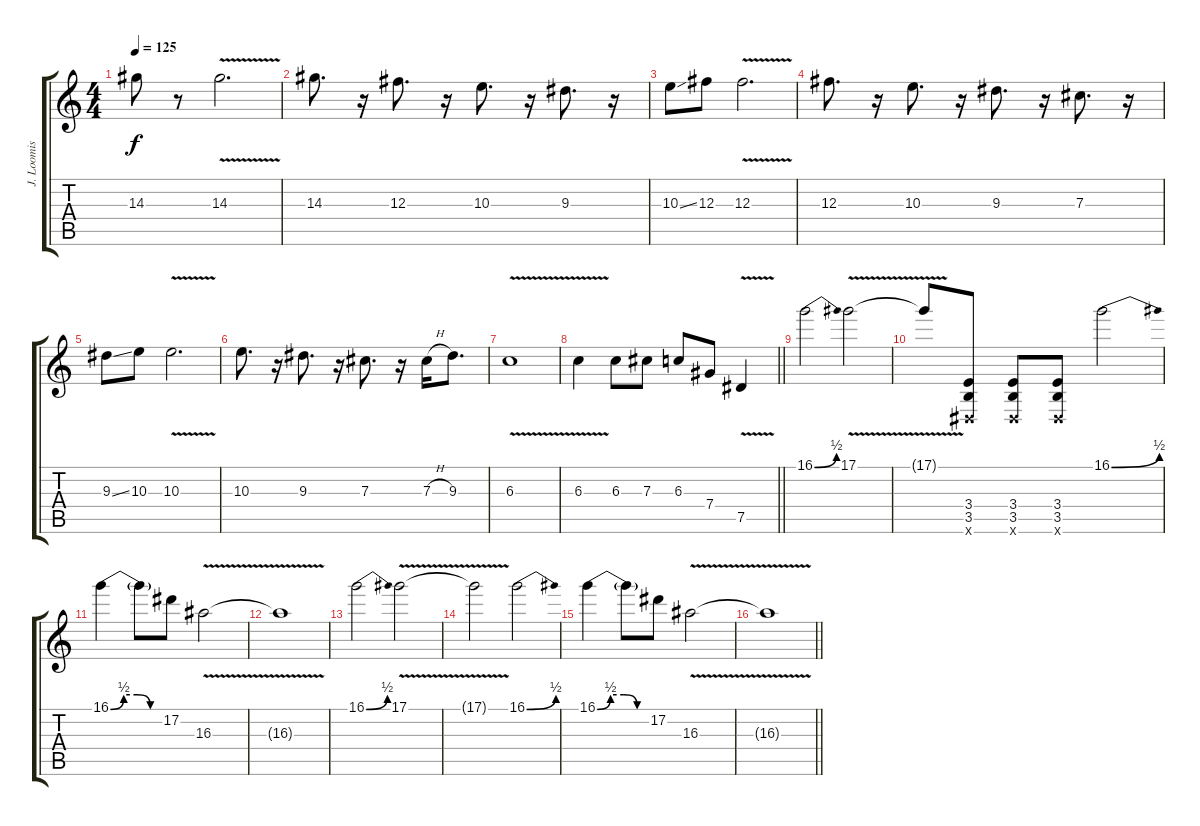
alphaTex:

\track ("J. Loomis (Lead)" "J. Loomis ") {instrument distortionguitar}
\staff {score tabs}
\tuning (Eb4 Bb3 Gb3 Db3 Ab2 Eb2) {hide}
\ts (4 4)
\tempo 125
\clef g2
\ks c
14.3.8{dy f} r.8 14.3{v}.2{d} |
14.3.8{d} r.16 12.3.8{d} r.16 10.3.8{d} r.16 9.3.8{d} r.16 |
10.3{ss}.8 12.3.8 12.3{v}.2{d} |
12.3.8{d} r.16 10.3.8{d} r.16 9.3.8{d} r.16 7.3.8{d} r.16 |
9.3{ss}.8 10.3.8 10.3{v}.2{d} |
10.3.8{d} r.16 9.3.8{d} r.16 7.3.8{d} r.16 7.3{h}.16 9.3.8{d} |
6.3{v}.1 |
\barLineRight lightlight
6.3{v}.4 6.3.8 7.3.8 6.3.8 7.4.8 7.5{v}.4 |
\section ("" "")
16.1{be (bend 0 0 60 2)}.2 17.1{v}.2 |
17.1{t}.8 (3.4 3.5 0.6{x}).8 (3.4 3.5 0.6{x}).8 (3.4 3.5 0.6{x}).8 16.1{be (bend 0 0 60 2)}.2 |
16.1{be (custom 0 0 15 2 30 2 45 0 60 0)}.4 16.1{t}.8 17.2.8 16.3{v}.2 |
16.3{t}.1 |
16.1{be (bend 0 0 60 2)}.2 17.1{v}.2 |
17.1{t}.2 16.1{be (bend 0 0 60 2)}.2 |
16.1{be (custom 0 0 15 2 30 2 45 0 60 0)}.4 16.1{t}.8 17.2.8 16.3{v}.2 |
\barLineRight lightlight
16.3{t}.1
